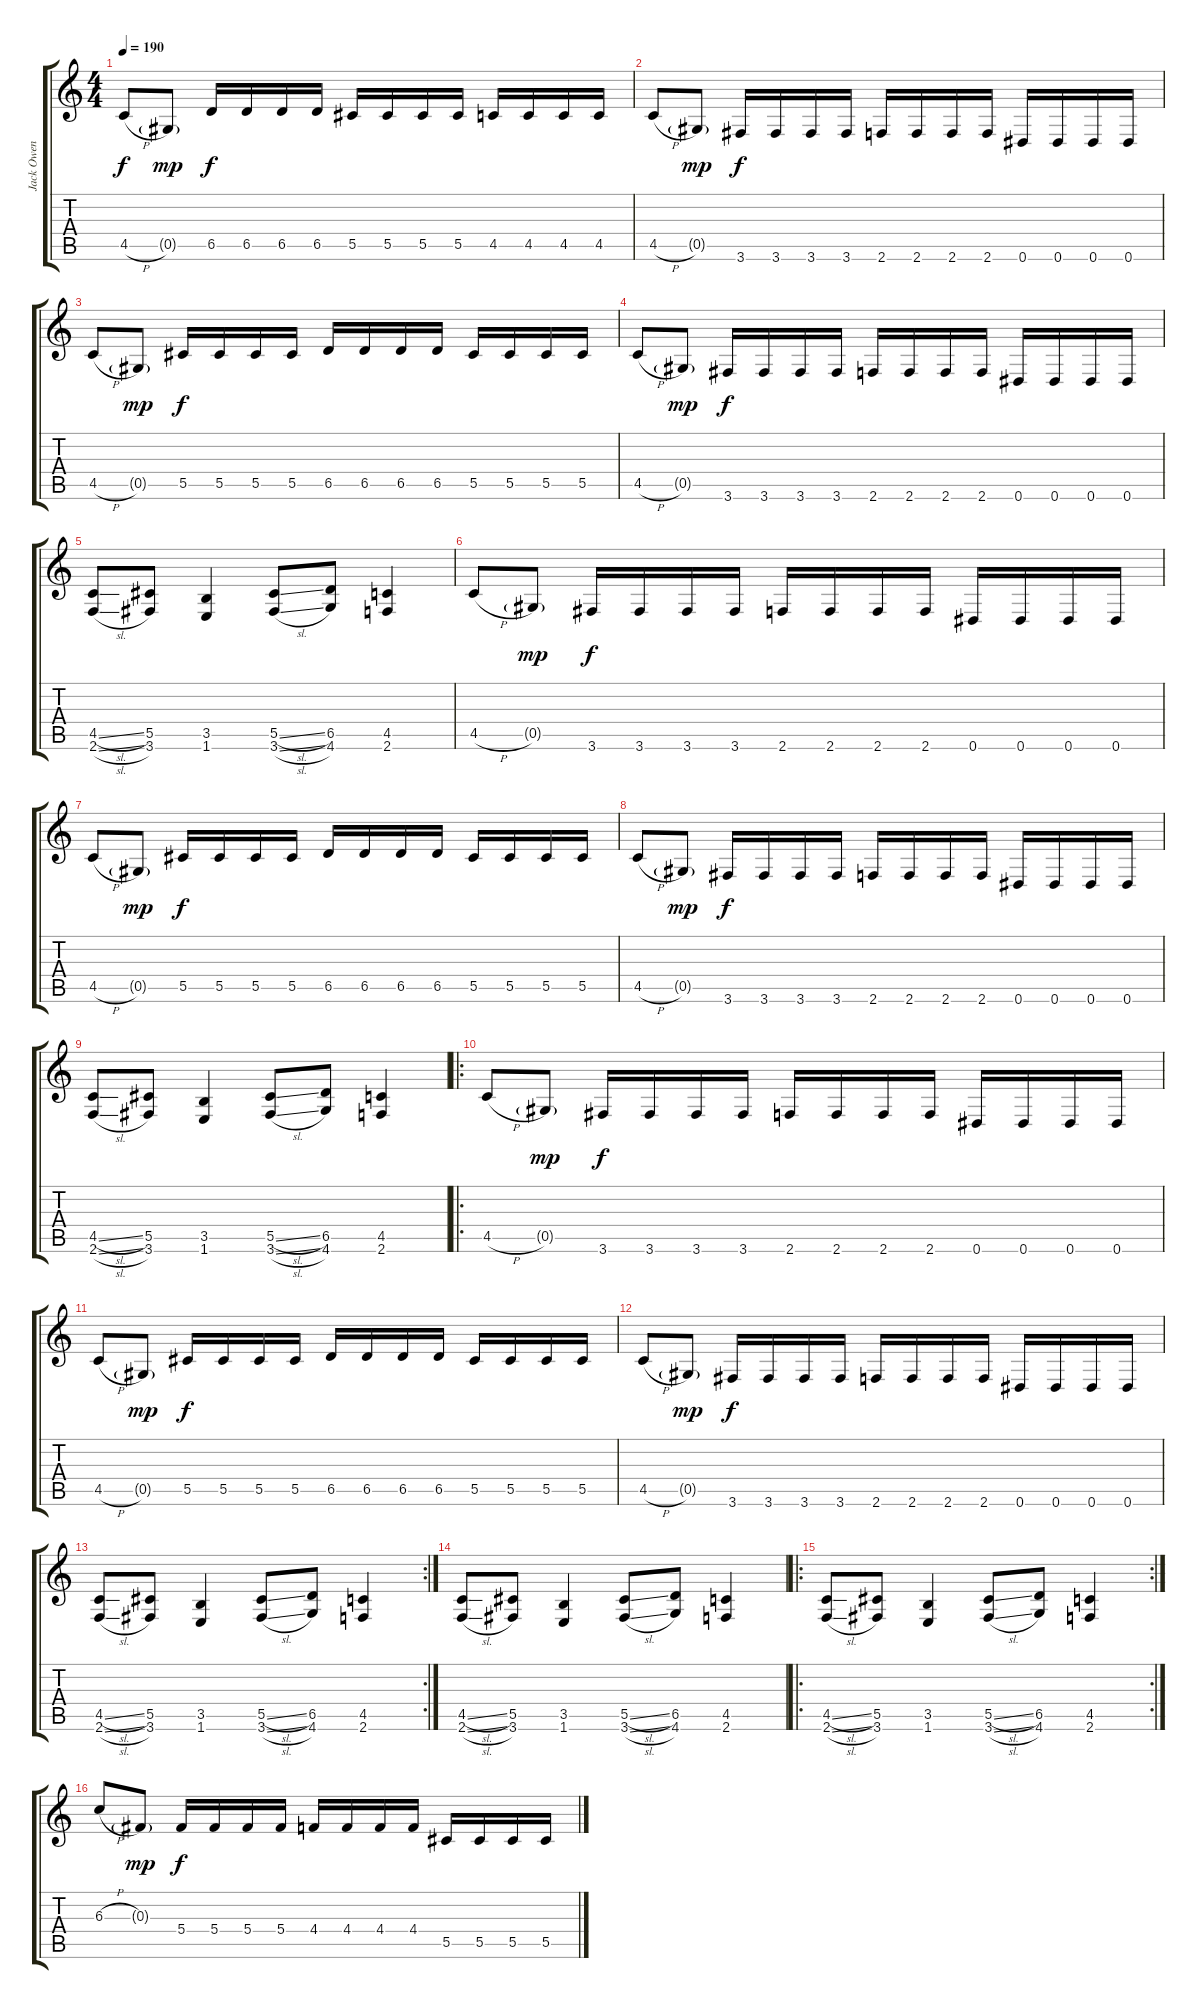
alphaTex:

\track ("Jack Owen" "Jack Owen") {instrument distortionguitar}
\staff {score tabs}
\tuning (Eb4 Bb3 Gb3 Db3 Ab2 Eb2) {hide}
\ts (4 4)
\tempo 190
\clef g2
\ks c
4.5{h}.8{dy f} 0.5{g}.8{dy mp} 6.5.16{dy f} 6.5.16 6.5.16 6.5.16 5.5.16 5.5.16 5.5.16 5.5.16 4.5.16 4.5.16 4.5.16 4.5.16 |
4.5{h}.8 0.5{g}.8{dy mp} 3.6.16{dy f} 3.6.16 3.6.16 3.6.16 2.6.16 2.6.16 2.6.16 2.6.16 0.6.16 0.6.16 0.6.16 0.6.16 |
4.5{h}.8 0.5{g}.8{dy mp} 5.5.16{dy f} 5.5.16 5.5.16 5.5.16 6.5.16 6.5.16 6.5.16 6.5.16 5.5.16 5.5.16 5.5.16 5.5.16 |
4.5{h}.8 0.5{g}.8{dy mp} 3.6.16{dy f} 3.6.16 3.6.16 3.6.16 2.6.16 2.6.16 2.6.16 2.6.16 0.6.16 0.6.16 0.6.16 0.6.16 |
(4.5{sl} 2.6{sl}).8 (5.5 3.6).8 (3.5 1.6).4 (5.5{sl} 3.6{sl}).8 (6.5 4.6).8 (4.5 2.6).4 |
4.5{h}.8 0.5{g}.8{dy mp} 3.6.16{dy f} 3.6.16 3.6.16 3.6.16 2.6.16 2.6.16 2.6.16 2.6.16 0.6.16 0.6.16 0.6.16 0.6.16 |
4.5{h}.8 0.5{g}.8{dy mp} 5.5.16{dy f} 5.5.16 5.5.16 5.5.16 6.5.16 6.5.16 6.5.16 6.5.16 5.5.16 5.5.16 5.5.16 5.5.16 |
4.5{h}.8 0.5{g}.8{dy mp} 3.6.16{dy f} 3.6.16 3.6.16 3.6.16 2.6.16 2.6.16 2.6.16 2.6.16 0.6.16 0.6.16 0.6.16 0.6.16 |
(4.5{sl} 2.6{sl}).8 (5.5 3.6).8 (3.5 1.6).4 (5.5{sl} 3.6{sl}).8 (6.5 4.6).8 (4.5 2.6).4 |
\ro
4.5{h}.8 0.5{g}.8{dy mp} 3.6.16{dy f} 3.6.16 3.6.16 3.6.16 2.6.16 2.6.16 2.6.16 2.6.16 0.6.16 0.6.16 0.6.16 0.6.16 |
4.5{h}.8 0.5{g}.8{dy mp} 5.5.16{dy f} 5.5.16 5.5.16 5.5.16 6.5.16 6.5.16 6.5.16 6.5.16 5.5.16 5.5.16 5.5.16 5.5.16 |
4.5{h}.8 0.5{g}.8{dy mp} 3.6.16{dy f} 3.6.16 3.6.16 3.6.16 2.6.16 2.6.16 2.6.16 2.6.16 0.6.16 0.6.16 0.6.16 0.6.16 |
\rc 2
(4.5{sl} 2.6{sl}).8 (5.5 3.6).8 (3.5 1.6).4 (5.5{sl} 3.6{sl}).8 (6.5 4.6).8 (4.5 2.6).4 |
(4.5{sl} 2.6{sl}).8 (5.5 3.6).8 (3.5 1.6).4 (5.5{sl} 3.6{sl}).8 (6.5 4.6).8 (4.5 2.6).4 |
\ro
\rc 2
(4.5{sl} 2.6{sl}).8 (5.5 3.6).8 (3.5 1.6).4 (5.5{sl} 3.6{sl}).8 (6.5 4.6).8 (4.5 2.6).4 |
6.3{h}.8 0.3{g}.8{dy mp} 5.4.16{dy f} 5.4.16 5.4.16 5.4.16 4.4.16 4.4.16 4.4.16 4.4.16 5.5.16 5.5.16 5.5.16 5.5.16
